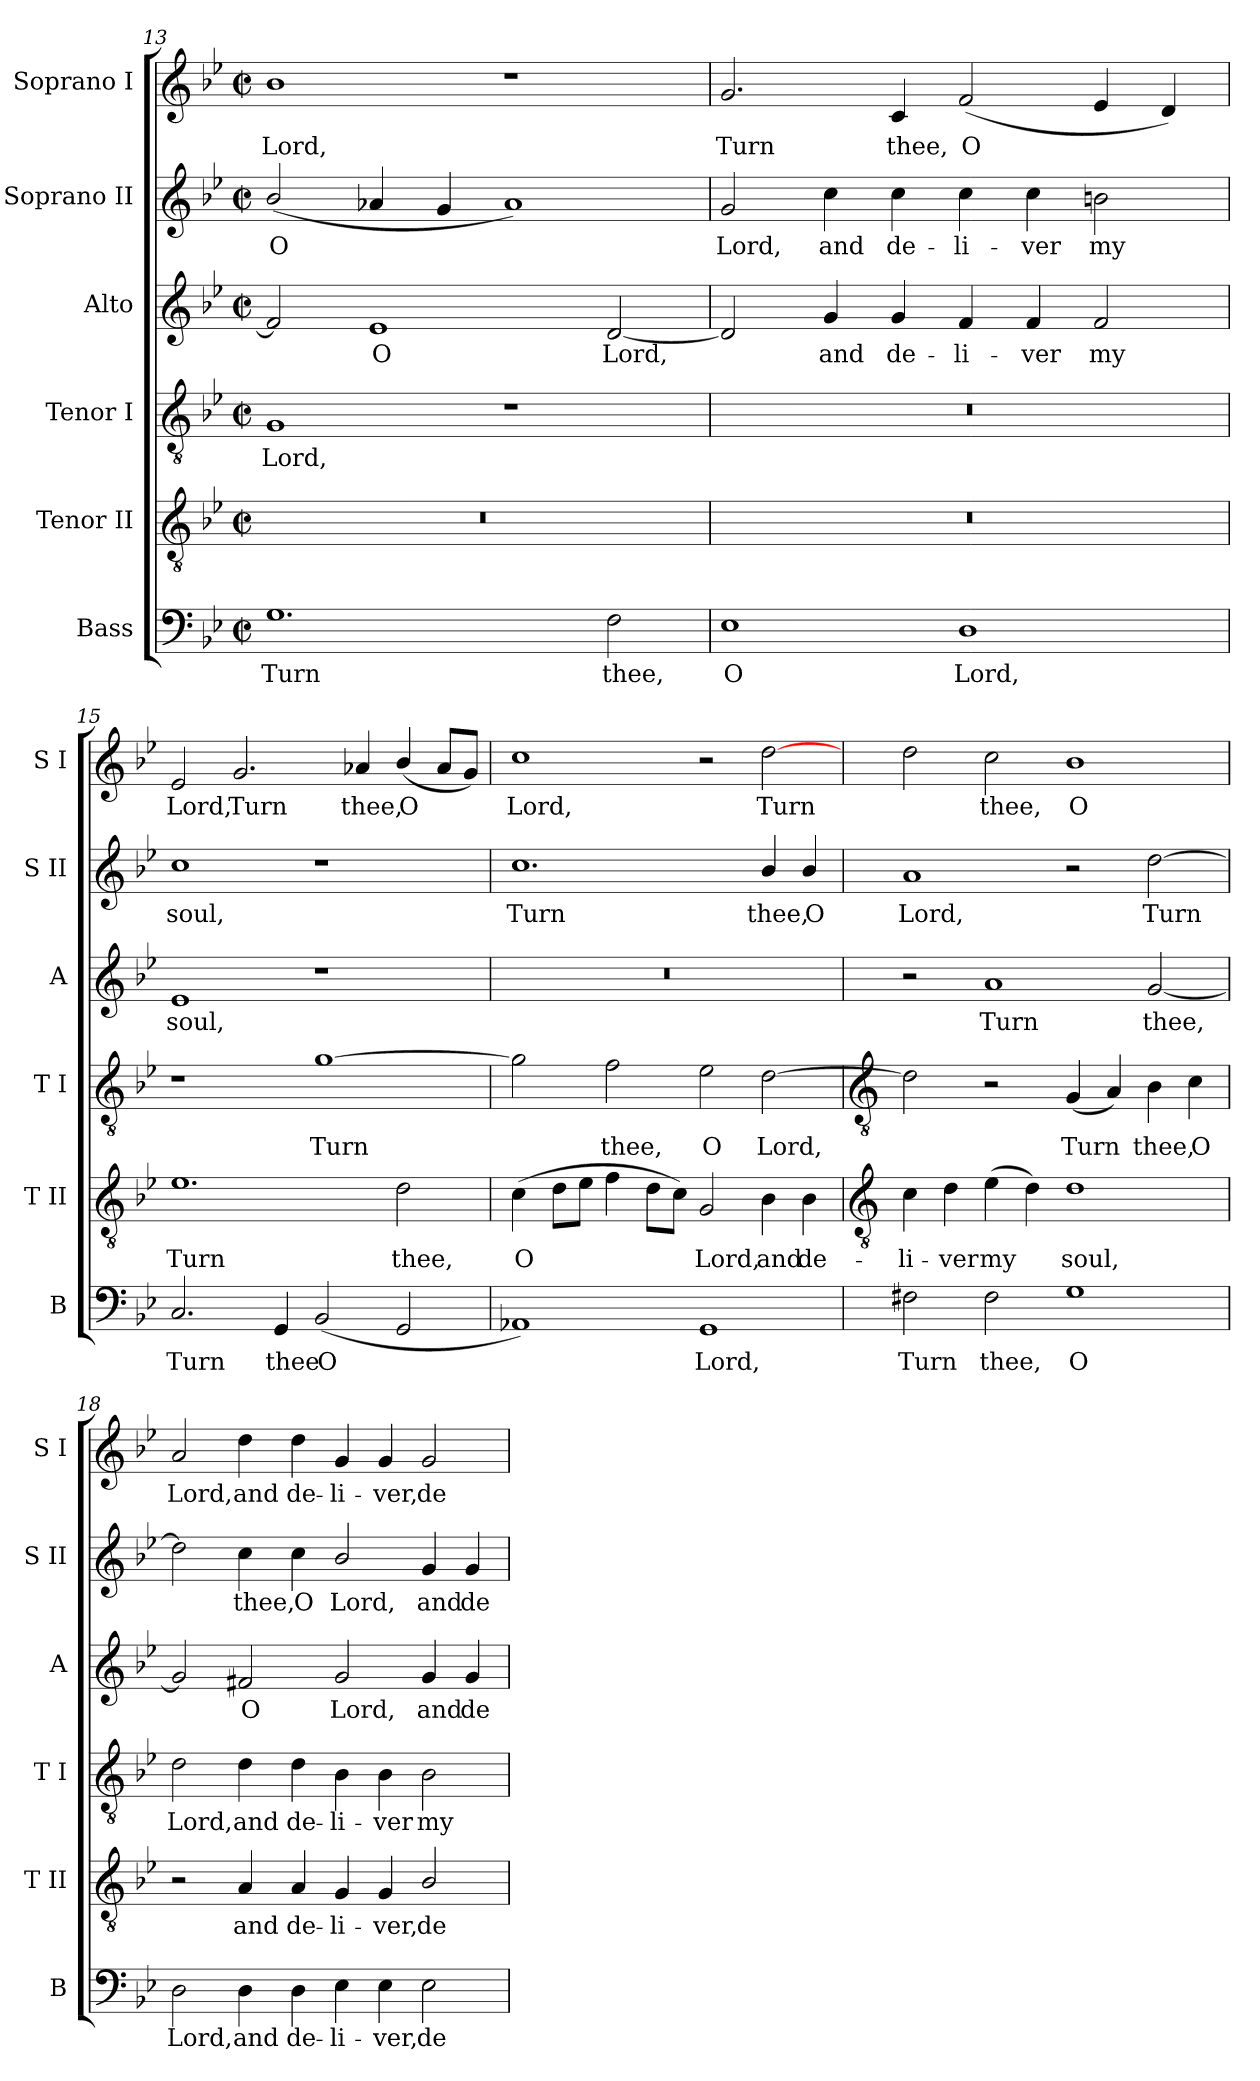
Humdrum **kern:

**kern	**text	**kern	**text	**kern	**text	**kern	**text	**kern	**text	**kern	**text
*part6	*part6	*part5	*part5	*part4	*part4	*part3	*part3	*part2	*part2	*part1	*part1
*staff6	*staff6	*staff5	*staff5	*staff4	*staff4	*staff3	*staff3	*staff2	*staff2	*staff1	*staff1
*I"Bass	*	*I"Tenor II	*	*I"Tenor I	*	*I"Alto	*	*I"Soprano II	*	*I"Soprano I	*
*I'B	*	*I'T II	*	*I'T I	*	*I'A	*	*I'S II	*	*I'S I	*
!!LO:LB:g=z
*clefF4	*	*clefGv2	*	*clefGv2	*	*clefG2	*	*clefG2	*	*clefG2	*
*k[b-e-]	*	*k[b-e-]	*	*k[b-e-]	*	*k[b-e-]	*	*k[b-e-]	*	*k[b-e-]	*
*B-:	*	*B-:	*	*B-:	*	*B-:	*	*B-:	*	*B-:	*
*M4/2	*	*M4/2	*	*M4/2	*	*M4/2	*	*M4/2	*	*M4/2	*
*met(c|)	*	*met(c|)	*	*met(c|)	*	*met(c|)	*	*met(c|)	*	*met(c|)	*
=13	=13	=13	=13	=13	=13	=13	=13	=13	=13	=13	=13
!	!LO:LY:b	!	!	!	!LO:LY:b	!	!	!	!LO:LY:b	!	!LO:LY:b
1.G	Turn	0r	.	1G	Lord,	2f]	.	(<2b-/	O	1b-	Lord,
!	!	!	!	!	!	!	!LO:LY:b	!	!	!	!
.	.	.	.	.	.	1e-	O	4a-X	.	.	.
.	.	.	.	.	.	.	.	4g	.	.	.
.	.	.	.	1r	.	.	.	1a-)	.	1r	.
!	!LO:LY:b	!	!	!	!	!	!LO:LY:b	!	!	!	!
2F	thee,	.	.	.	.	[2d	Lord,	.	.	.	.
=14	=14	=14	=14	=14	=14	=14	=14	=14	=14	=14	=14
!	!LO:LY:b	!	!	!	!	!	!	!	!LO:LY:b	!	!LO:LY:b
1E-	O	0r	.	0r	.	2d]	.	2g	Lord,	2.g	Turn
!	!	!	!	!	!	!	!LO:LY:b	!	!LO:LY:b	!	!
.	.	.	.	.	.	4g	and	4cc	and	.	.
!	!	!	!	!	!	!	!LO:LY:b	!	!LO:LY:b	!	!LO:LY:b
.	.	.	.	.	.	4g	de-	4cc	de-	4c	thee,
!	!LO:LY:b	!	!	!	!	!	!LO:LY:b	!	!LO:LY:b	!	!LO:LY:b
1D	Lord,	.	.	.	.	4f	-li-	4cc	-li-	(<2f	O
!	!	!	!	!	!	!	!LO:LY:b	!	!LO:LY:b	!	!
.	.	.	.	.	.	4f	-ver	4cc	-ver	.	.
!	!	!	!	!	!	!	!LO:LY:b	!	!LO:LY:b	!	!
.	.	.	.	.	.	2f	my	2bn	my	4e-	.
.	.	.	.	.	.	.	.	.	.	4d)	.
=15	=15	=15	=15	=15	=15	=15	=15	=15	=15	=15	=15
!	!LO:LY:b	!	!LO:LY:b	!	!	!	!LO:LY:b	!	!LO:LY:b	!	!LO:LY:b
2.C	Turn	1.e-	Turn	1r	.	1e-	soul,	1cc	soul,	2e-	Lord,
!	!	!	!	!	!	!	!	!	!	!	!LO:LY:b
.	.	.	.	.	.	.	.	.	.	2.g	Turn
!	!LO:LY:b	!	!	!	!	!	!	!	!	!	!
4GG	thee	.	.	.	.	.	.	.	.	.	.
!	!LO:LY:b	!	!	!	!LO:LY:b	!	!	!	!	!	!
(<2BB-	O	.	.	[1g	Turn	1r	.	1r	.	.	.
!	!	!	!	!	!	!	!	!	!	!	!LO:LY:b
.	.	.	.	.	.	.	.	.	.	4a-X	thee,
!	!	!	!LO:LY:b	!	!	!	!	!	!	!	!LO:LY:b
2GG	.	2d	thee,	.	.	.	.	.	.	(<4b-/	O
.	.	.	.	.	.	.	.	.	.	8a-L	.
.	.	.	.	.	.	.	.	.	.	8gJ)	.
=16	=16	=16	=16	=16	=16	=16	=16	=16	=16	=16	=16
!	!	!	!LO:LY:b	!	!	!	!	!	!LO:LY:b	!	!LO:LY:b
1AA-X)	.	(>4c	O	2g]	.	0r	.	1.cc	Turn	1cc	Lord,
.	.	8dL	.	.	.	.	.	.	.	.	.
.	.	8e-J	.	.	.	.	.	.	.	.	.
!	!	!	!	!	!LO:LY:b	!	!	!	!	!	!
.	.	4f	.	2f	thee,	.	.	.	.	.	.
.	.	8dL	.	.	.	.	.	.	.	.	.
.	.	8cJ)	.	.	.	.	.	.	.	.	.
!	!LO:LY:b	!	!LO:LY:b	!	!LO:LY:b	!	!	!	!	!	!
1GG	Lord,	2G	Lord,	2e-	O	.	.	.	.	2r	.
!	!	!	!LO:LY:b	!	!LO:LY:b	!	!	!	!LO:LY:b	!	!LO:LY:b
.	.	4B-	and	[2d	Lord,	.	.	4b-/	thee,	[2dd	Turn
!	!	!	!LO:LY:b	!	!	!	!	!	!LO:LY:b	!	!
.	.	4B-	de-	.	.	.	.	4b-/	O	.	.
!!LO:LB:g=z
=17	=17	=17	=17	=17	=17	=17	=17	=17	=17	=17	=17
*	*	*clefGv2	*	*clefGv2	*	*	*	*	*	*	*
!	!LO:LY:b	!	!LO:LY:b	!	!	!	!	!	!LO:LY:b	!	!
2F#X	Turn	4c	-li-	2d]	.	2r	.	1a	Lord,	2dd	.
!	!	!	!LO:LY:b	!	!	!	!	!	!	!	!
.	.	4d	-ver	.	.	.	.	.	.	.	.
!	!LO:LY:b	!	!LO:LY:b	!	!	!	!LO:LY:b	!	!	!	!LO:LY:b
2F#	thee,	(>4e-	my	2r	.	1a	Turn	.	.	2cc	thee,
.	.	4d)	.	.	.	.	.	.	.	.	.
!	!LO:LY:b	!	!LO:LY:b	!	!LO:LY:b	!	!	!	!	!	!LO:LY:b
1G	O	1d	soul,	(<4G	Turn	.	.	2r	.	1b-	O
.	.	.	.	4A)	.	.	.	.	.	.	.
!	!	!	!	!	!LO:LY:b	!	!LO:LY:b	!	!LO:LY:b	!	!
.	.	.	.	4B-	thee,	[2g	thee,	[2dd	Turn	.	.
!	!	!	!	!	!LO:LY:b	!	!	!	!	!	!
.	.	.	.	4c	O	.	.	.	.	.	.
=18	=18	=18	=18	=18	=18	=18	=18	=18	=18	=18	=18
!	!LO:LY:b	!	!	!	!LO:LY:b	!	!	!	!	!	!LO:LY:b
2D	Lord,	2r	.	2d	Lord,	2g]	.	2dd]	.	2a	Lord,
!	!LO:LY:b	!	!LO:LY:b	!	!LO:LY:b	!	!LO:LY:b	!	!LO:LY:b	!	!LO:LY:b
4D	and	4A	and	4d	and	2f#X	O	4cc	thee,	4dd	and
!	!LO:LY:b	!	!LO:LY:b	!	!LO:LY:b	!	!	!	!LO:LY:b	!	!LO:LY:b
4D	de-	4A	de-	4d	de-	.	.	4cc	O	4dd	de-
!	!LO:LY:b	!	!LO:LY:b	!	!LO:LY:b	!	!LO:LY:b	!	!LO:LY:b	!	!LO:LY:b
4E-	-li-	4G	-li-	4B-	-li-	2g	Lord,	2b-/	Lord,	4g	-li-
!	!LO:LY:b	!	!LO:LY:b	!	!LO:LY:b	!	!	!	!	!	!LO:LY:b
4E-	-ver,	4G	-ver,	4B-	-ver	.	.	.	.	4g	-ver,
!	!LO:LY:b	!	!LO:LY:b	!	!LO:LY:b	!	!LO:LY:b	!	!LO:LY:b	!	!LO:LY:b
2E-	de-	2B-/	de-	2B-	my	4g	and	4g	and	2g	de-
!	!	!	!	!	!	!	!LO:LY:b	!	!LO:LY:b	!	!
.	.	.	.	.	.	4g	de-	4g	de-	.	.
=	=	=	=	=	=	=	=	=	=	=	=
*-	*-	*-	*-	*-	*-	*-	*-	*-	*-	*-	*-
